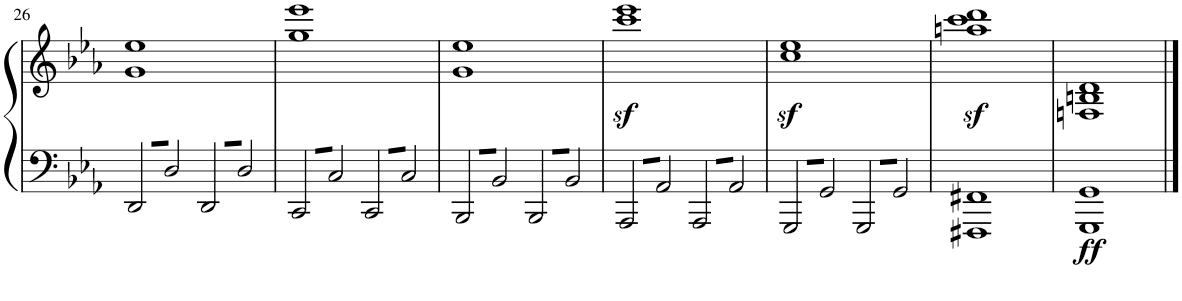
**kern	**kern	**dynam
*part1	*part1	*part1
*staff2	*staff1	*staff1/2
*I"Piano	*	*
*I'Pno.	*	*
!!LO:PB:g=z
*clefF4	*clefG2	*
*k[b-e-a-]	*k[b-e-a-]	*
*M4/4	*M4/4	*
=26	=26	=26
6.DD/	1g 1ee-	.
6.D/	.	.
6.DD/	.	.
6.D/	.	.
=27	=27	=27
6.CC/	1gg 1eee-	.
6.C/	.	.
6.CC/	.	.
6.C/	.	.
=28	=28	=28
6.BBB-/	1g 1ee-	.
6.BB-/	.	.
6.BBB-/	.	.
6.BB-/	.	.
=29	=29	=29
6.AAA-/	1cccz< 1eee-z<	.
6.AA-/	.	.
6.AAA-/	.	.
6.AA-/	.	.
=30	=30	=30
6.GGG/	1ccz< 1ee-z<	.
6.GG/	.	.
6.GGG/	.	.
6.GG/	.	.
=31	=31	=31
1FFF#X 1FF#X	1aanz< 1cccz< 1dddz<	.
=32	=32	=32
!	!	!LO:DY:b=2
1GGG 1GG	1Fn 1Bn 1d	ff
==	==	==
*-	*-	*-
